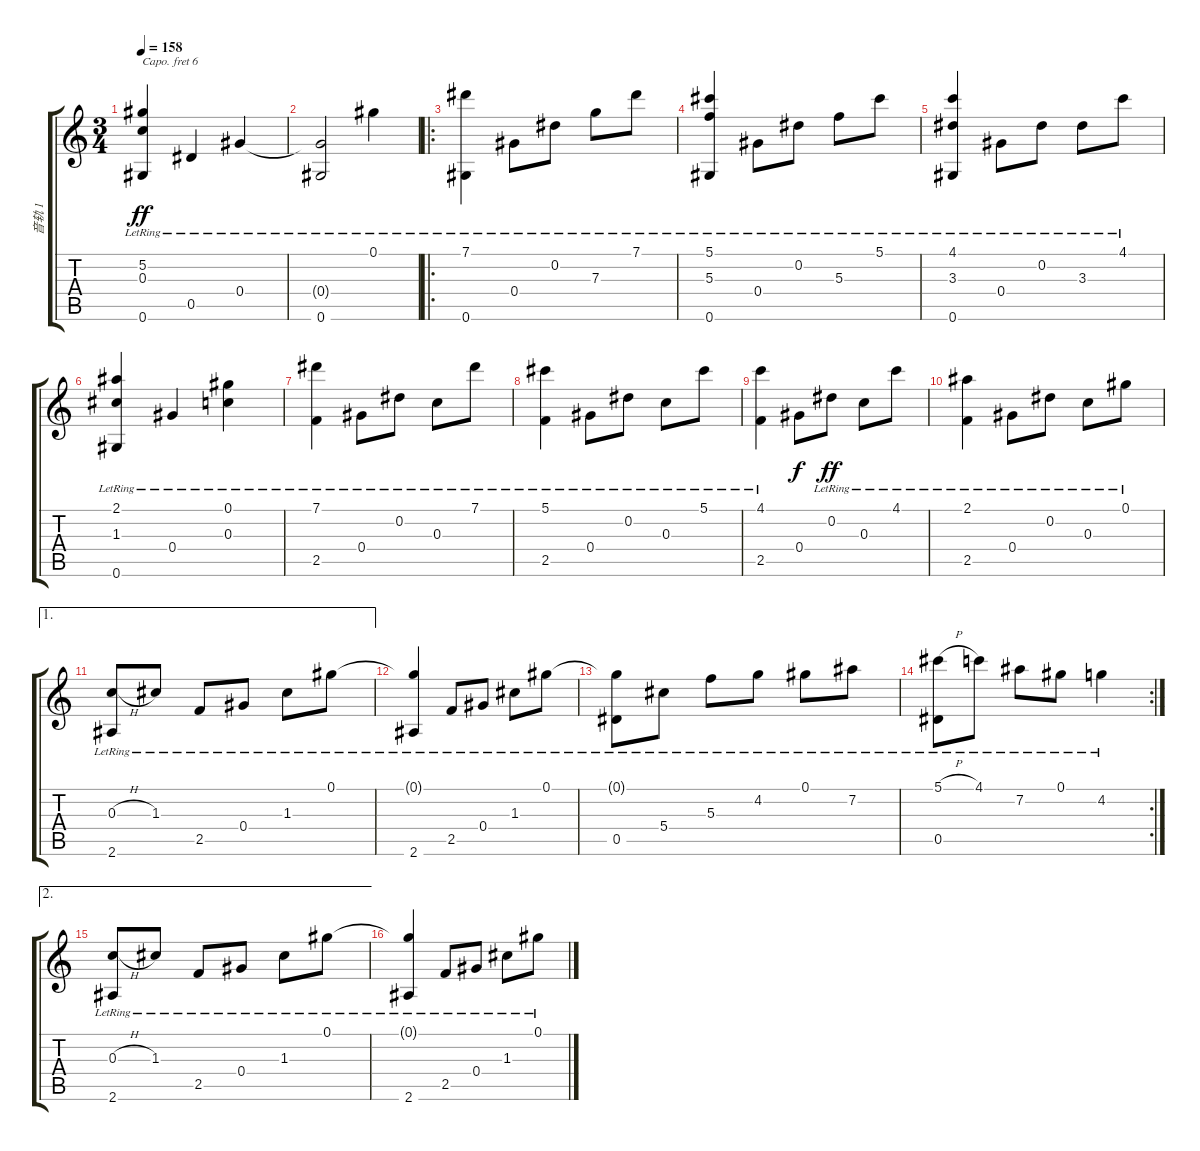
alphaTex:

\track ("音轨 1" "音轨 1") {instrument acousticguitarsteel}
\staff {score tabs}
\capo 6
\tuning (D4 A3 Gb3 D3 A2 D2) {hide}
\ts (3 4)
\tempo 158
\clef g2
\ks c
(5.2{lr} 0.3{lr} 0.6{lr}).4{dy ff} 0.5{lr}.4 0.4{lr}.4 |
(0.4{t} 0.6{lr}).2 0.1{lr}.4 |
\ro
(7.1{lr} 0.6{lr}).4 0.4{lr}.8 0.2{lr}.8 7.3{lr}.8 7.1{lr}.8 |
(5.1{lr} 5.3{lr} 0.6{lr}).4 0.4{lr}.8 0.2{lr}.8 5.3{lr}.8 5.1{lr}.8 |
(4.1{lr} 3.3{lr} 0.6{lr}).4 0.4{lr}.8 0.2{lr}.8 3.3{lr}.8 4.1{lr}.8 |
(2.1{lr} 1.3{lr} 0.6{lr}).4 0.4{lr}.4 (0.1{lr} 0.3{lr}).4 |
(7.1{lr} 2.5{lr}).4 0.4{lr}.8 0.2{lr}.8 0.3{lr}.8 7.1{lr}.8 |
(5.1{lr} 2.5{lr}).4 0.4{lr}.8 0.2{lr}.8 0.3{lr}.8 5.1{lr}.8 |
(4.1{lr} 2.5{lr}).4 0.4.8{dy f} 0.2{lr}.8{dy ff} 0.3{lr}.8 4.1{lr}.8 |
(2.1{lr} 2.5{lr}).4 0.4{lr}.8 0.2{lr}.8 0.3{lr}.8 0.1{lr}.8 |
\ae 1
(0.3{h lr} 2.6{lr}).8 1.3{lr}.8 2.5{lr}.8 0.4{lr}.8 1.3{lr}.8 0.1{lr}.8 |
(0.1{t} 2.6{lr}).4 2.5{lr}.8 0.4{lr}.8 1.3{lr}.8 0.1{lr}.8 |
(0.1{t} 0.5{lr}).8 5.4{lr}.8 5.3{lr}.8 4.2{lr}.8 0.1{lr}.8 7.2{lr}.8 |
\rc 2
(5.1{h lr} 0.5{lr}).8 4.1{lr}.8 7.2{lr}.8 0.1{lr}.8 4.2{lr}.4 |
\ae 2
(0.3{h lr} 2.6{lr}).8 1.3{lr}.8 2.5{lr}.8 0.4{lr}.8 1.3{lr}.8 0.1{lr}.8 |
(0.1{t} 2.6{lr}).4 2.5{lr}.8 0.4{lr}.8 1.3{lr}.8 0.1{lr}.8
